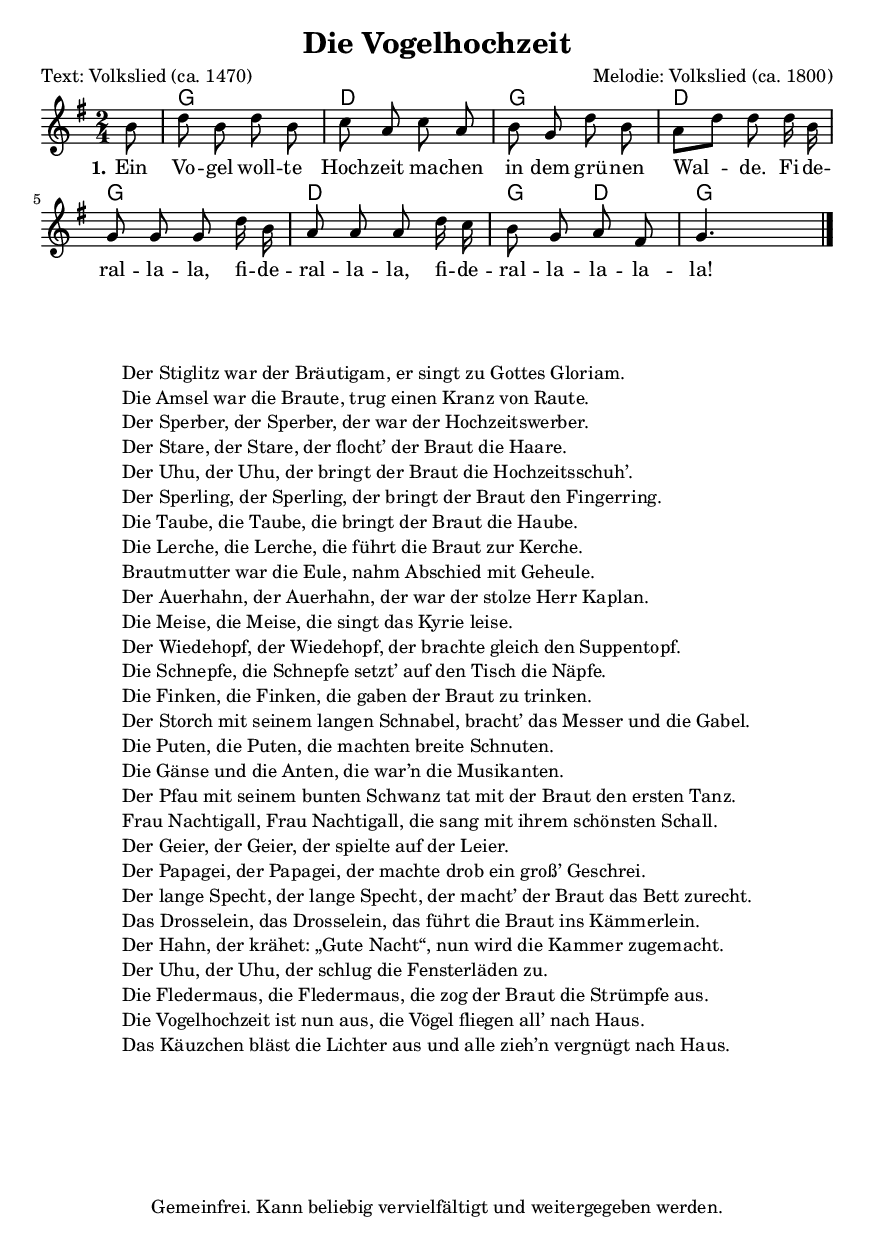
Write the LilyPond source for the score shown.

% Dieses Notenblatt wurde erstellt von Jan Niggemann
%
% Kontakt: jn@hz6.de
%
% geringfügige Änderungen von Hauke Rehr

\include "deutsch.ly"
\version "2.12.3"
\header {
  title = "Die Vogelhochzeit"
  poet = "Text: Volkslied (ca. 1470)"
  composer = "Melodie: Volkslied (ca. 1800)"
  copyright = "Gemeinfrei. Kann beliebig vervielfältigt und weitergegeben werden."
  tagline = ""
}

\paper {
  #(set-paper-size "a5")
}

\layout {
  indent = #0
}

#(set-global-staff-size 16)

akkorde = \chordmode {
  s8 g2 d2 g2 d2 g2 d2 g4 d4 g4
}

melodie = \relative c' {
  \partial 8
  h'8
  d h d h
  c a c a
  h g d' h
  a[ d] d d16 h
  g8 g g d'16 h
  a8 a a d16 c
  h8 g a fis
  g4. \bar "|."
}

text = \lyricmode {
  \set stanza = "1."
  Ein Vo -- gel  woll -- te  Hoch -- zeit  ma -- chen
  in dem grü -- nen  Wal -- de.
  Fi -- de -- ral -- la -- la,
  fi -- de -- ral -- la -- la,
  fi -- de -- ral -- la -- la -- la -- la!
}

\score {
  <<
    \new ChordNames { \akkorde }
    \new Voice = "Lied" {
      \autoBeamOff
      \clef "treble"
      \time 2/4
      \key g\major
      \melodie
    }
    \new Lyrics \lyricsto "Lied" { \text }
  >>
 \layout {}
 \midi {}
}
\markup {
  \fill-line {
    \column {
      \line {
        \column {
          \line { " " }
          \line { " " }
          "Der Stiglitz war der Bräutigam, er singt zu Gottes Gloriam."
          "Die Amsel war die Braute, trug einen Kranz von Raute."
          "Der Sperber, der Sperber, der war der Hochzeitswerber."
          "Der Stare, der Stare, der flocht’ der Braut die Haare."
          "Der Uhu, der Uhu, der bringt der Braut die Hochzeitsschuh’."
          "Der Sperling, der Sperling, der bringt der Braut den Fingerring."
          "Die Taube, die Taube, die bringt der Braut die Haube."
          "Die Lerche, die Lerche, die führt die Braut zur Kerche."
          "Brautmutter war die Eule, nahm Abschied mit Geheule."
          "Der Auerhahn, der Auerhahn, der war der stolze Herr Kaplan."
          "Die Meise, die Meise, die singt das Kyrie leise."
          "Der Wiedehopf, der Wiedehopf, der brachte gleich den Suppentopf."
          "Die Schnepfe, die Schnepfe setzt’ auf den Tisch die Näpfe."
          "Die Finken, die Finken, die gaben der Braut zu trinken."
          "Der Storch mit seinem langen Schnabel, bracht’ das Messer und die Gabel."
          "Die Puten, die Puten, die machten breite Schnuten."
          "Die Gänse und die Anten, die war’n die Musikanten."
          "Der Pfau mit seinem bunten Schwanz tat mit der Braut den ersten Tanz."
          "Frau Nachtigall, Frau Nachtigall, die sang mit ihrem schönsten Schall."
          "Der Geier, der Geier, der spielte auf der Leier."
          "Der Papagei, der Papagei, der machte drob ein groß’ Geschrei."
          "Der lange Specht, der lange Specht, der macht’ der Braut das Bett zurecht."
          "Das Drosselein, das Drosselein, das führt die Braut ins Kämmerlein."
          "Der Hahn, der krähet: „Gute Nacht“, nun wird die Kammer zugemacht."
          "Der Uhu, der Uhu, der schlug die Fensterläden zu."
          "Die Fledermaus, die Fledermaus, die zog der Braut die Strümpfe aus."
          "Die Vogelhochzeit ist nun aus, die Vögel fliegen all’ nach Haus."
          "Das Käuzchen bläst die Lichter aus und alle zieh’n vergnügt nach Haus."
          % hack?
          \line { " " }
          \line { " " }
          \line { " " }
          ""
	}
      }
    }
  }
}

 % some settings % vim: sw=2 et
